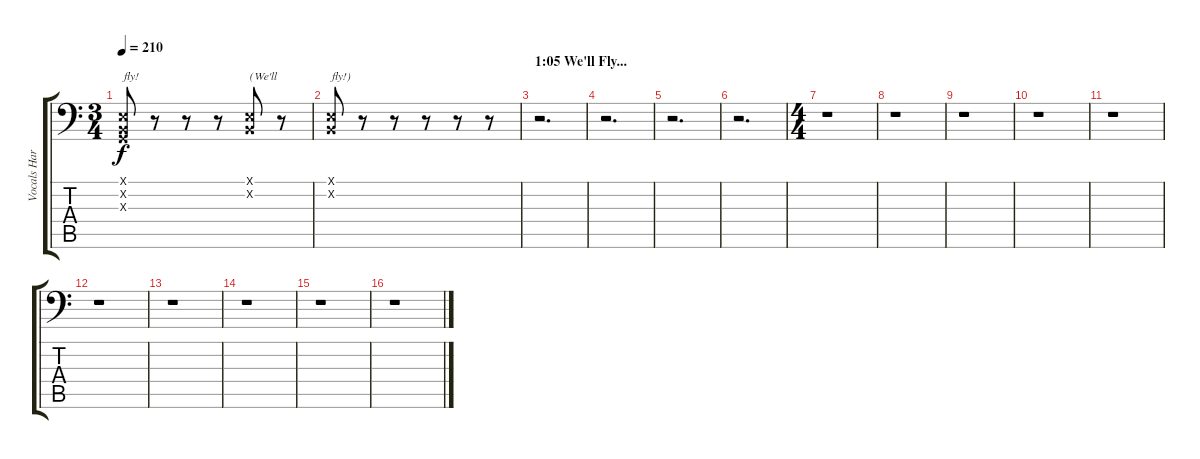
\track ("Vocals Harsh" "Vocals Har") {instrument timpani}
\staff {score tabs}
\tuning (E3 B2 G2 D2 A1 E1) {hide}
\ts (3 4)
\tempo 210
\clef f4
\ks c
(0.1{x} 0.2{x} 0.3{x}).8{txt "fly!" dy f} r.8 r.8 r.8 (0.1{x} 0.2{x}).8{txt "(We'll"} r.8 |
(0.1{x} 0.2{x}).8{txt "fly!)"} r.8 r.8 r.8 r.8 r.8 |
\section ("" "1:05 We'll Fly...")
r.2{d} |
r.2{d} |
r.2{d} |
r.2{d} |
\ts (4 4)
r.1 |
r.1 |
r.1 |
r.1 |
r.1 |
r.1 |
r.1 |
r.1 |
r.1 |
r.1
